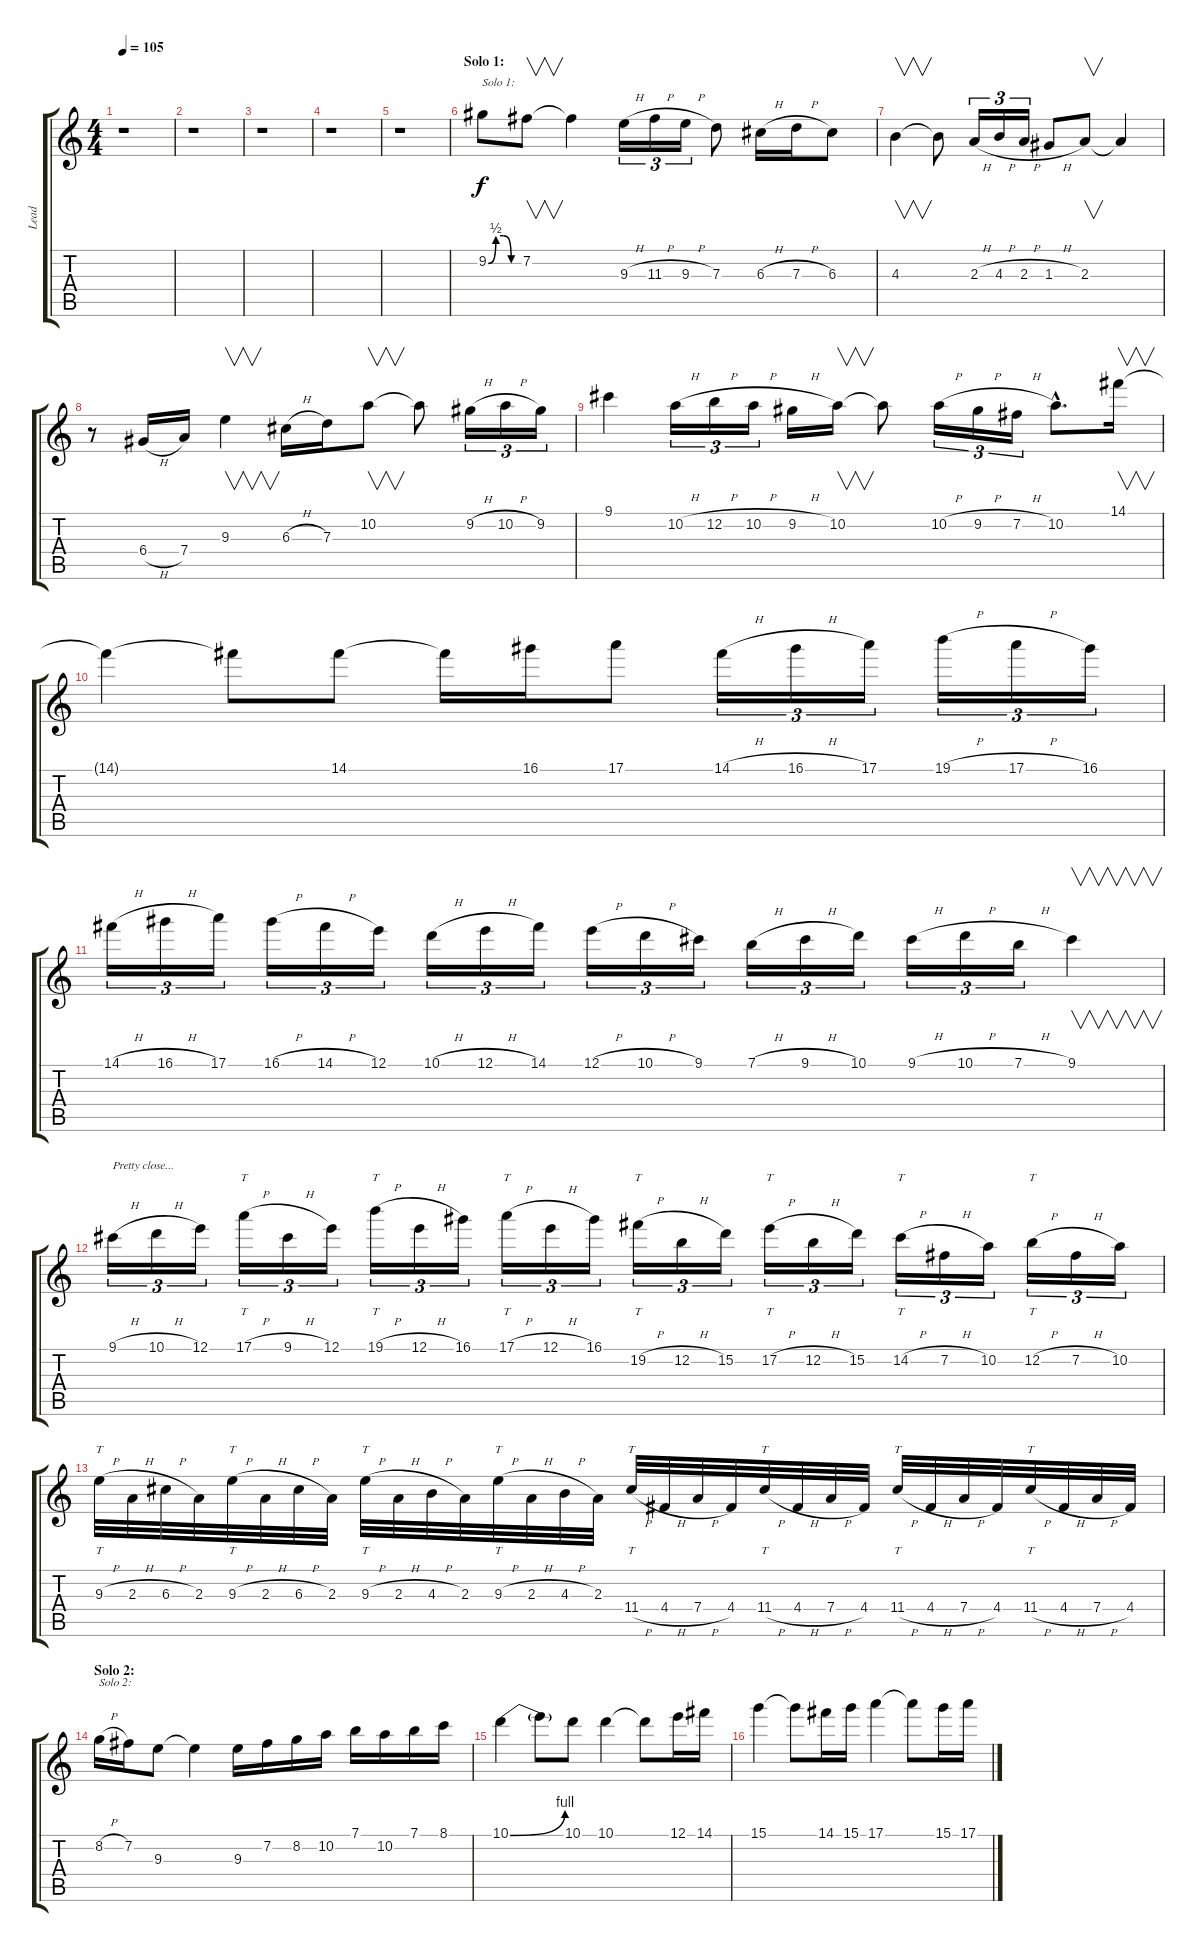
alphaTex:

\track ("Lead" "Lead") {instrument distortionguitar}
\staff {score tabs}
\tuning (E4 B3 G3 D3 A2 E2) {hide}
\ts (4 4)
\tempo 105
\clef g2
\ks c
r.1{dy f} |
r.1 |
r.1 |
r.1 |
r.1 |
\section ("" "Solo 1:")
9.2{be (custom 0 0 15 2 30 2 45 0 60 0)}.8{txt "Solo 1:"} 7.2.8{v} 7.2{t}.4 9.3{h}.16{tu (3 2)} 11.3{h}.16{tu (3 2)} 9.3{h}.16{tu (3 2)} 7.3.8 6.3{h}.16 7.3{h}.16 6.3.8 |
4.3.4{v} 4.3{t}.8 2.3{h}.16{tu (3 2)} 4.3{h}.16{tu (3 2)} 2.3{h}.16{tu (3 2)} 1.3{h}.8 2.3.8{v} 2.3{t}.4 |
r.8 6.4{h}.16 7.4.16 9.3.4{v} 6.3{h}.16 7.3.16 10.2.8{v} 10.2{t}.8 9.2{h}.16{tu (3 2)} 10.2{h}.16{tu (3 2)} 9.2.16{tu (3 2)} |
9.1.4 10.2{h}.16{tu (3 2)} 12.2{h}.16{tu (3 2)} 10.2{h}.16{tu (3 2)} 9.2{h}.16 10.2.16{v} 10.2{t}.8 10.2{h}.16{tu (3 2)} 9.2{h}.16{tu (3 2)} 7.2{h}.16{tu (3 2)} 10.2{hac}.8{d} 14.1.16{v} |
14.1{t}.4 14.1{t}.8 14.1.8 14.1{t}.16 16.1.16 17.1.8 14.1{h}.16{tu (3 2)} 16.1{h}.16{tu (3 2)} 17.1.16{tu (3 2)} 19.1{h}.16{tu (3 2)} 17.1{h}.16{tu (3 2)} 16.1.16{tu (3 2)} |
14.1{h}.16{tu (3 2)} 16.1{h}.16{tu (3 2)} 17.1.16{tu (3 2)} 16.1{h}.16{tu (3 2)} 14.1{h}.16{tu (3 2)} 12.1.16{tu (3 2)} 10.1{h}.16{tu (3 2)} 12.1{h}.16{tu (3 2)} 14.1.16{tu (3 2)} 12.1{h}.16{tu (3 2)} 10.1{h}.16{tu (3 2)} 9.1.16{tu (3 2)} 7.1{h}.16{tu (3 2)} 9.1{h}.16{tu (3 2)} 10.1.16{tu (3 2)} 9.1{h}.16{tu (3 2)} 10.1{h}.16{tu (3 2)} 7.1{h}.16{tu (3 2)} 9.1.4{v} |
9.1{h}.16{tu (3 2) txt "Pretty close..."} 10.1{h}.16{tu (3 2)} 12.1.16{tu (3 2)} 17.1{h}.16{tt tu (3 2)} 9.1{h}.16{tu (3 2)} 12.1.16{tu (3 2)} 19.1{h}.16{tt tu (3 2)} 12.1{h}.16{tu (3 2)} 16.1.16{tu (3 2)} 17.1{h}.16{tt tu (3 2)} 12.1{h}.16{tu (3 2)} 16.1.16{tu (3 2)} 19.2{h}.16{tt tu (3 2)} 12.2{h}.16{tu (3 2)} 15.2.16{tu (3 2)} 17.2{h}.16{tt tu (3 2)} 12.2{h}.16{tu (3 2)} 15.2.16{tu (3 2)} 14.2{h}.16{tt tu (3 2)} 7.2{h}.16{tu (3 2)} 10.2.16{tu (3 2)} 12.2{h}.16{tt tu (3 2)} 7.2{h}.16{tu (3 2)} 10.2.16{tu (3 2)} |
9.3{h}.32{tt} 2.3{h}.32 6.3{h}.32 2.3.32 9.3{h}.32{tt} 2.3{h}.32 6.3{h}.32 2.3.32 9.3{h}.32{tt} 2.3{h}.32 4.3{h}.32 2.3.32 9.3{h}.32{tt} 2.3{h}.32 4.3{h}.32 2.3.32 11.4{h}.32{tt} 4.4{h}.32 7.4{h}.32 4.4.32 11.4{h}.32{tt} 4.4{h}.32 7.4{h}.32 4.4.32 11.4{h}.32{tt} 4.4{h}.32 7.4{h}.32 4.4.32 11.4{h}.32{tt} 4.4{h}.32 7.4{h}.32 4.4.32 |
\section ("" "Solo 2:")
8.2{h}.16{txt "Solo 2:"} 7.2.16 9.3.8 9.3{t}.4 9.3.16 7.2.16 8.2.16 10.2.16 7.1.16 10.2.16 7.1.16 8.1.16 |
10.1{be (bend 0 0 60 4)}.4 10.1{t}.8 10.1.8 10.1.4 10.1{t}.8 12.1.16 14.1.16 |
15.1.4 15.1{t}.8 14.1.16 15.1.16 17.1.4 17.1{t}.8 15.1.16 17.1.16
